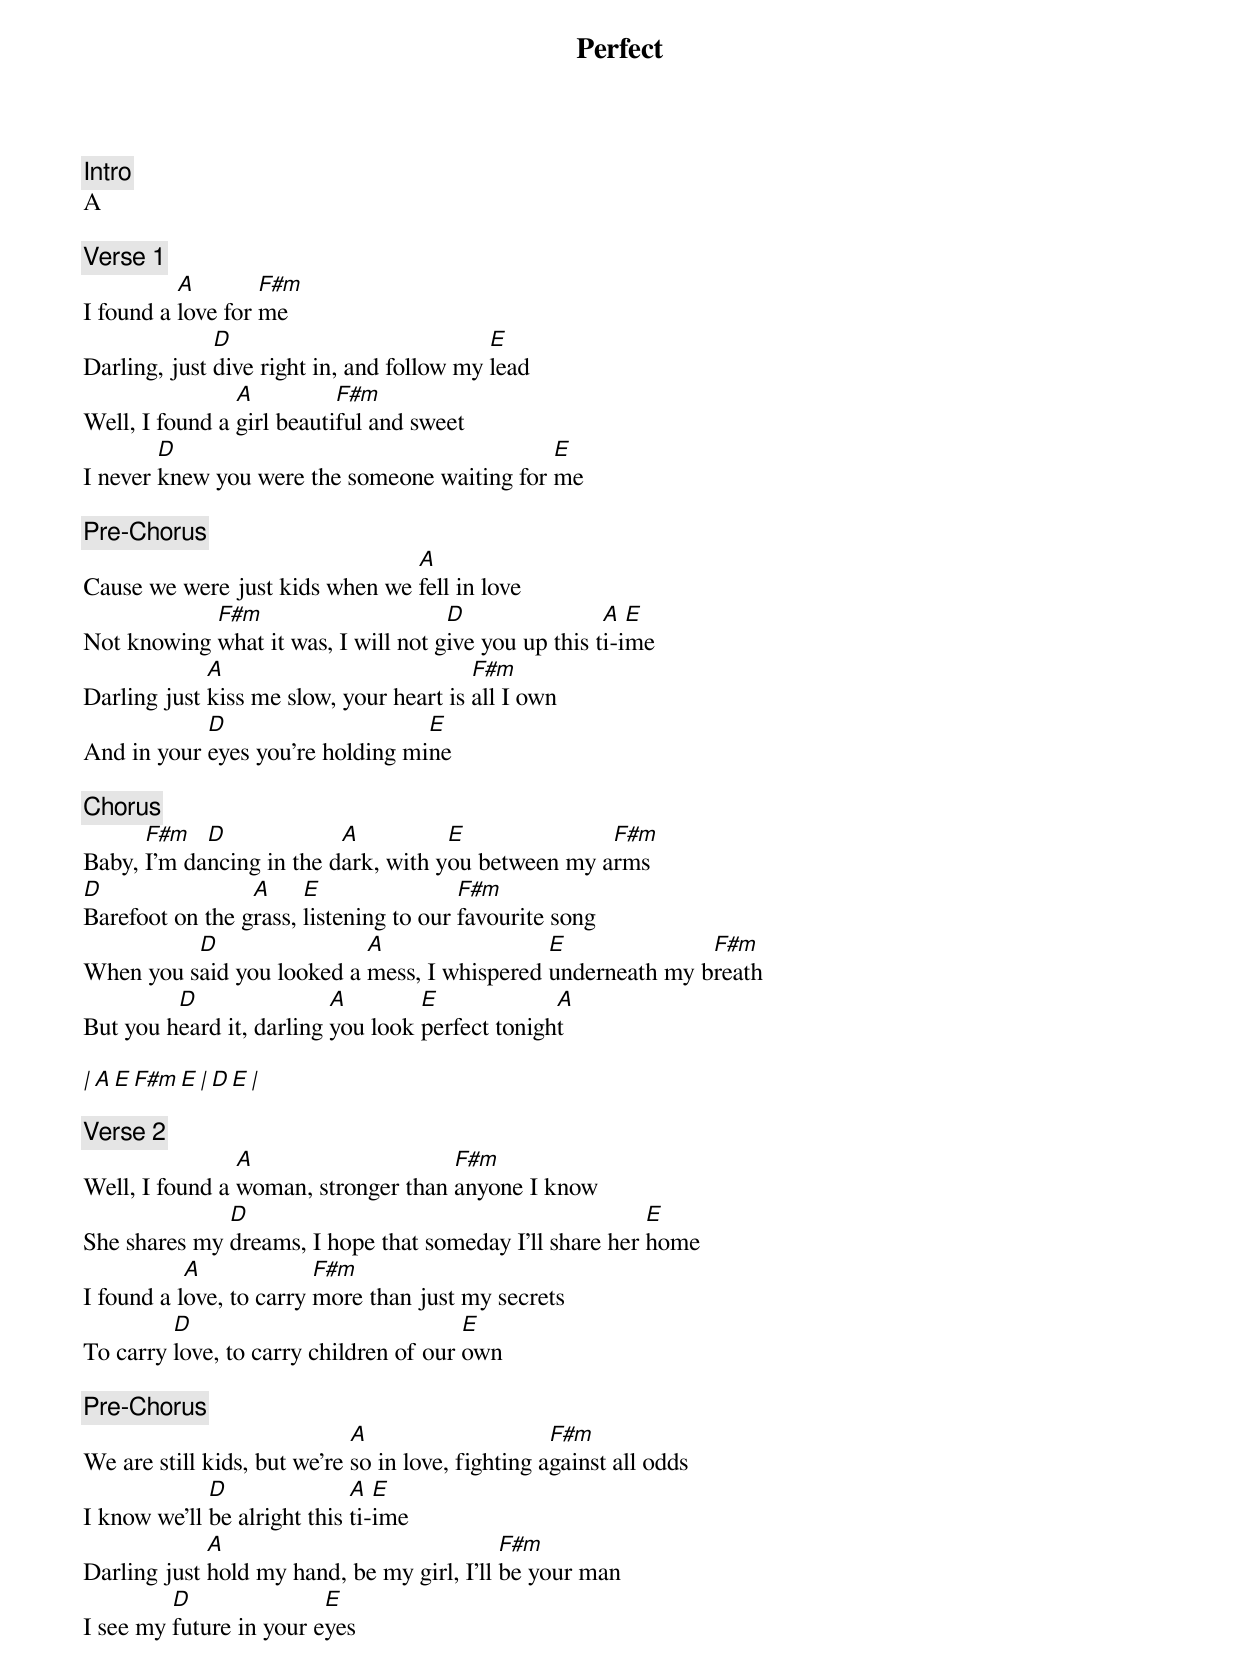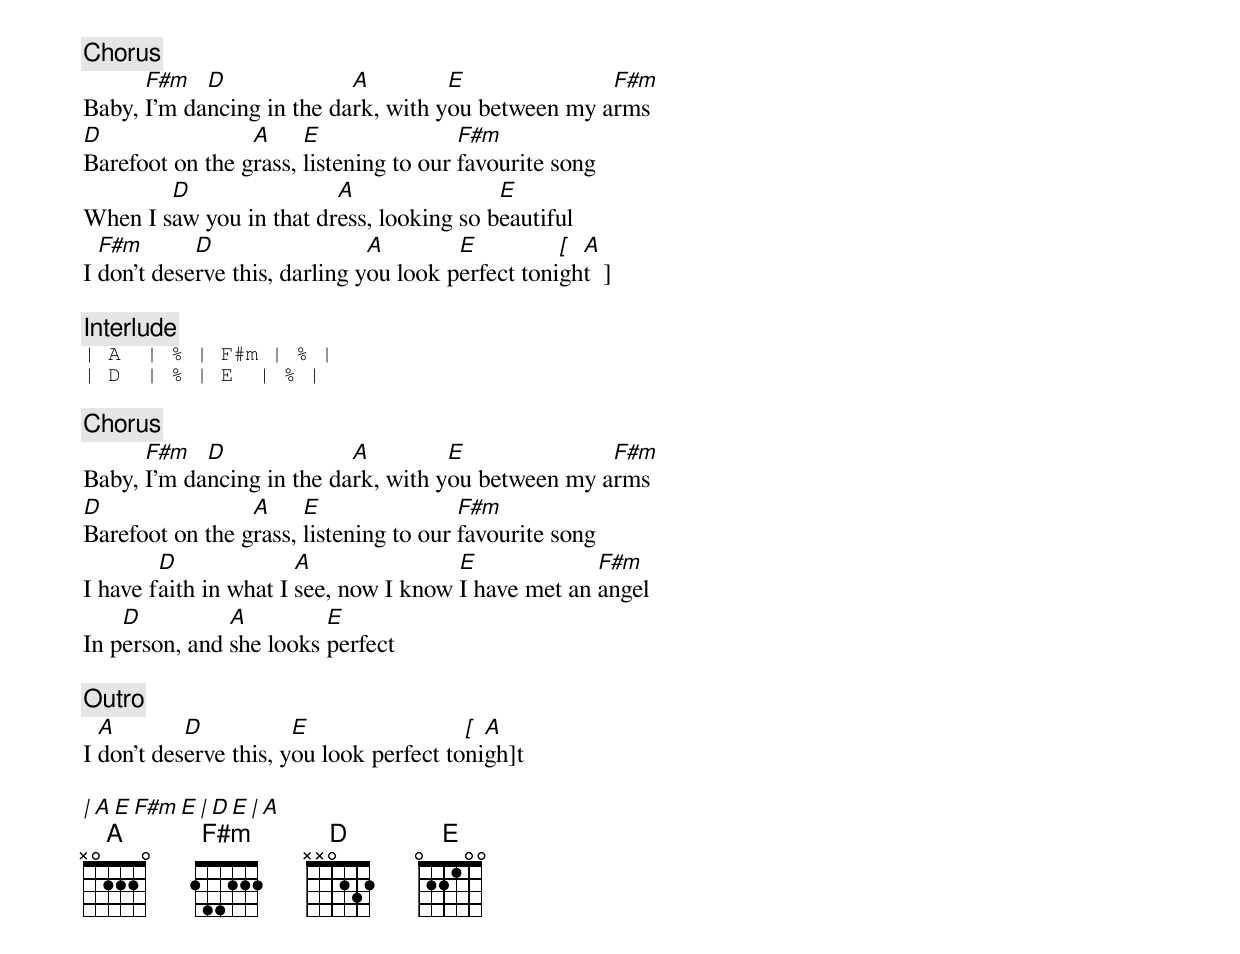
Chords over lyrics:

Perfect

[Intro]
A

[Verse 1]
          A        F#m
I found a love for me
              D                            E
Darling, just dive right in, and follow my lead
                A          F#m
Well, I found a girl beautiful and sweet
        D                                     E
I never knew you were the someone waiting for me

[Pre-Chorus]
                                A
Cause we were just kids when we fell in love
            F#m                      D                A  E
Not knowing what it was, I will not give you up this ti-ime
             A                           F#m
Darling just kiss me slow, your heart is all I own
            D                     E
And in your eyes you're holding mine

[Chorus]
      F#m   D             A          E              F#m
Baby, I'm dancing in the dark, with you between my arms
D                A     E                F#m
Barefoot on the grass, listening to our favourite song
          D                A                 E              F#m
When you said you looked a mess, I whispered underneath my breath
         D                A        E             A
But you heard it, darling you look perfect tonight

| A E    F#m E | D  E  |

[Verse 2]
                A                    F#m
Well, I found a woman, stronger than anyone I know
              D                                          E
She shares my dreams, I hope that someday I'll share her home
           A             F#m
I found a love, to carry more than just my secrets
         D                              E
To carry love, to carry children of our own

[Pre-Chorus]
                             A                     F#m
We are still kids, but we're so in love, fighting against all odds
             D               A  E
I know we'll be alright this ti-ime
             A                              F#m
Darling just hold my hand, be my girl, I'll be your man
         D               E
I see my future in your eyes

[Chorus]
      F#m   D              A         E              F#m
Baby, I'm dancing in the dark, with you between my arms
D                A     E                F#m
Barefoot on the grass, listening to our favourite song
        D                A                E
When I saw you in that dress, looking so beautiful
  F#m       D                  A        E          [ A ]
I don't deserve this, darling you look perfect tonight

[Interlude]
| A  | % | F#m | % |
| D  | % | E  | % |

[Chorus]
      F#m   D              A         E              F#m
Baby, I'm dancing in the dark, with you between my arms
D                A     E                F#m
Barefoot on the grass, listening to our favourite song
        D              A               E             F#m
I have faith in what I see, now I know I have met an angel
    D          A         E
In person, and she looks perfect

[Outro]
  A        D           E                 [ A ]
I don't deserve this, you look perfect tonight

| A E    F#m E | D  E  | A
